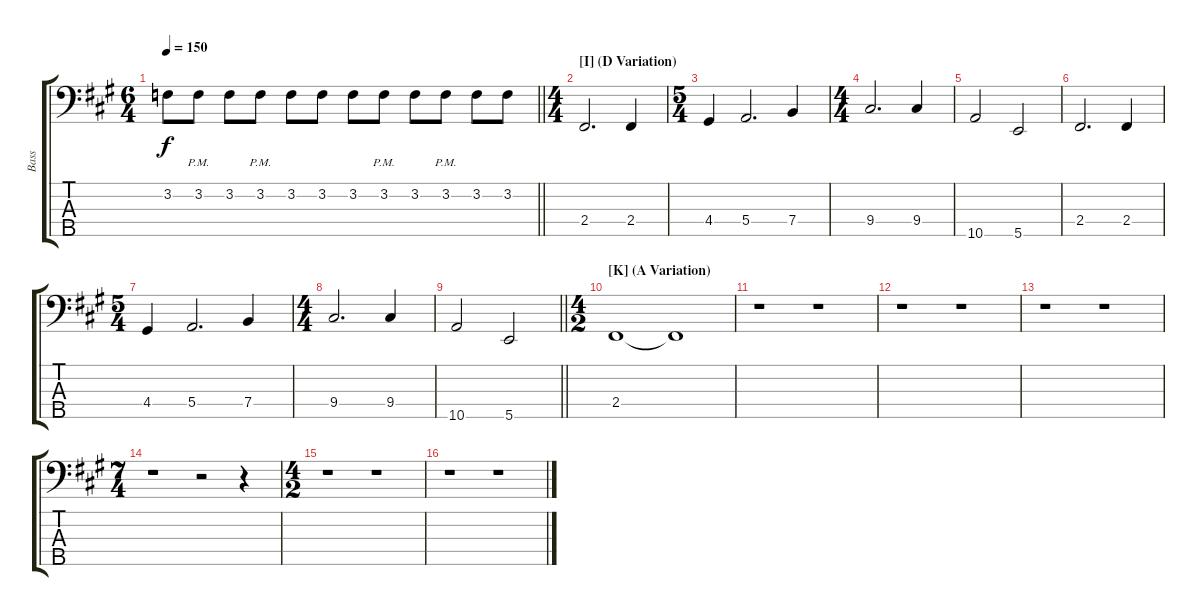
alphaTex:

\track ("Bass" "Bass") {instrument electricbassfinger}
\staff {score tabs}
\tuning (G2 D2 A1 E1 B0) {hide}
\ts (6 4)
\tempo 150
\clef f4
\barLineRight lightlight
\ks f#minor
3.2.8{dy f} 3.2{pm}.8 3.2.8 3.2{pm}.8 3.2.8 3.2.8 3.2.8 3.2{pm}.8 3.2.8 3.2{pm}.8 3.2.8 3.2.8 |
\ts (4 4)
\section ("" "[I] (D Variation)")
2.4.2{d} 2.4.4 |
\ts (5 4)
4.4.4 5.4.2{d} 7.4.4 |
\ts (4 4)
9.4.2{d} 9.4.4 |
10.5.2 5.5.2 |
2.4.2{d} 2.4.4 |
\ts (5 4)
4.4.4 5.4.2{d} 7.4.4 |
\ts (4 4)
9.4.2{d} 9.4.4 |
\barLineRight lightlight
10.5.2 5.5.2 |
\ts (4 2)
\section ("" "[K] (A Variation)")
2.4.1{volume 0} 2.4{t}.1 |
r.1 r.1 |
r.1{volume 12} r.1 |
r.1 r.1 |
\ts (7 4)
r.1 r.2 r.4 |
\ts (4 2)
r.1 r.1 |
r.1 r.1
